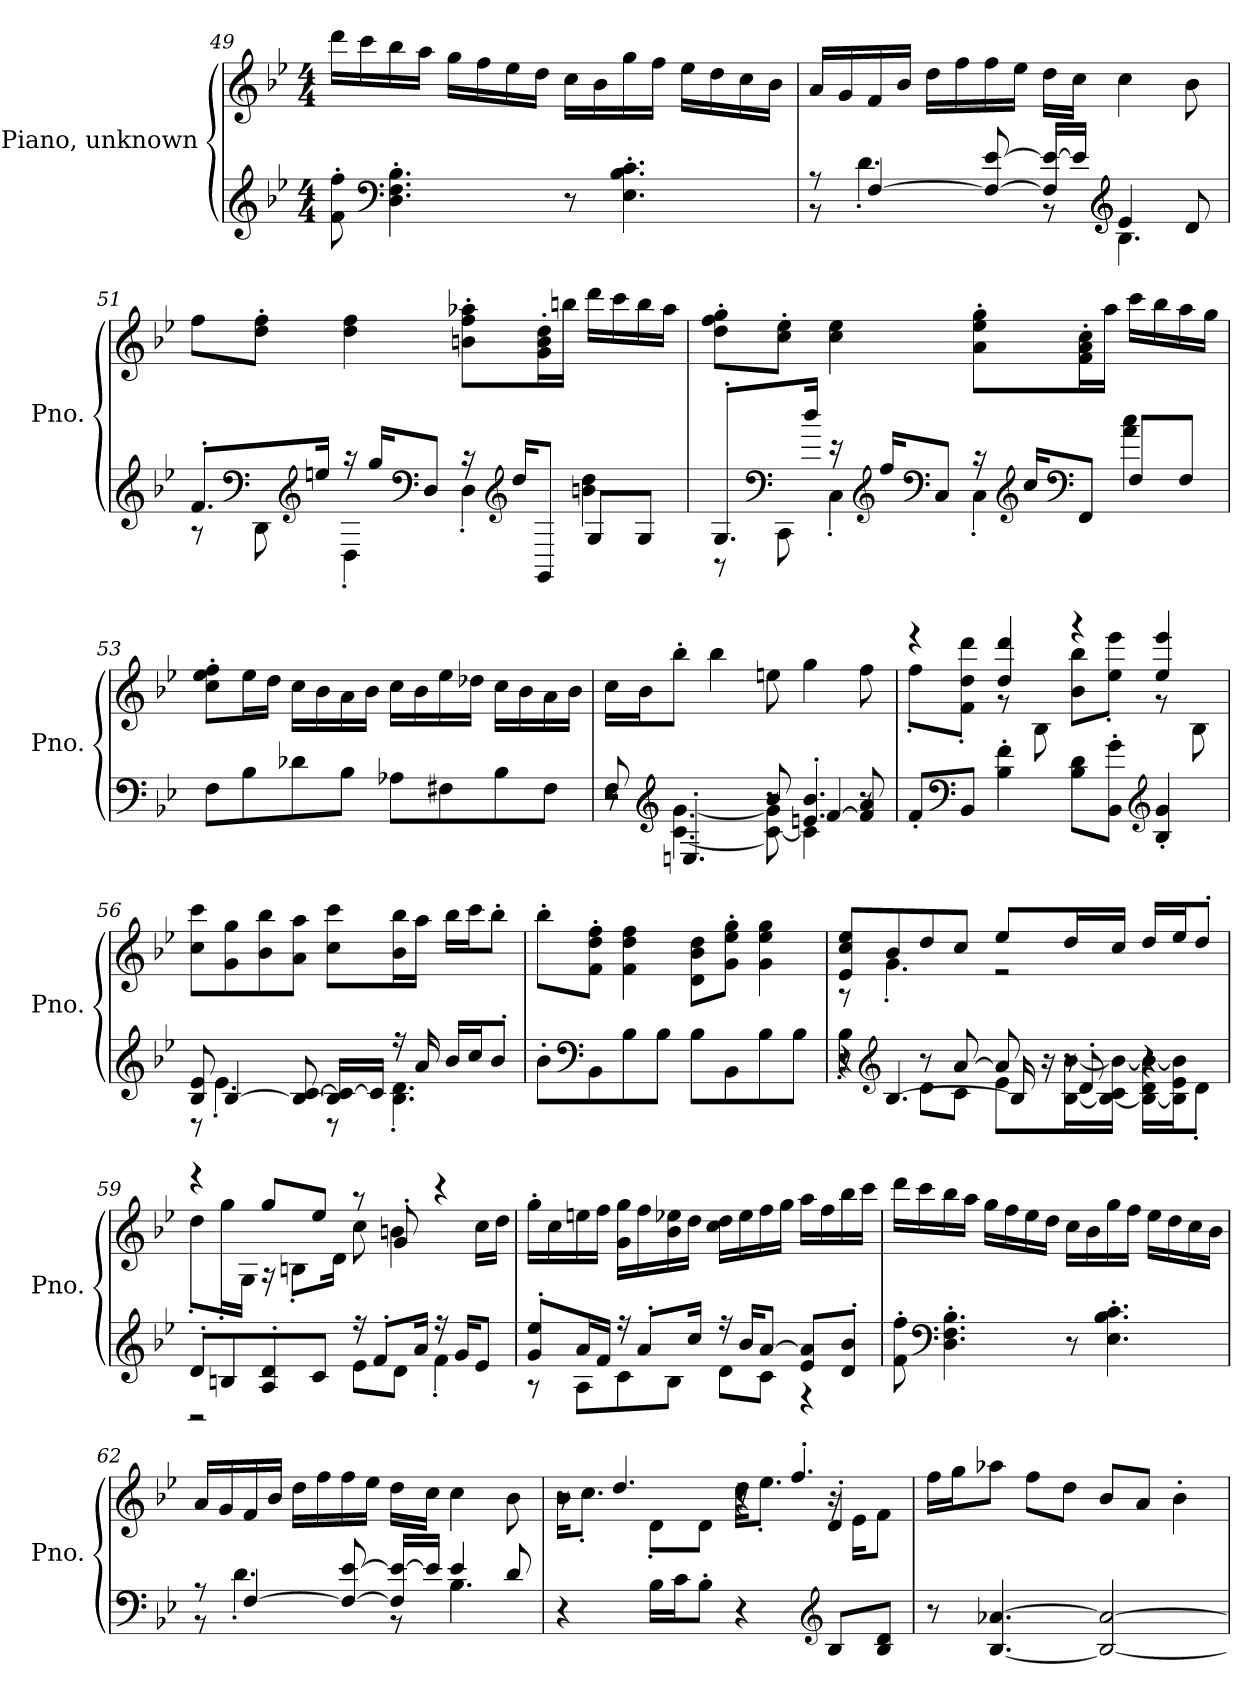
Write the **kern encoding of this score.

**kern	**kern
*part1	*part1
*staff2	*staff1
*I"Piano, unknown	*
*I'Pno.	*
*clefG2	*clefG2
*k[b-e-]	*k[b-e-]
*M4/4	*M4/4
=49	=49
8f\' 8ff\'	16ddd\LL
.	16ccc\
*clefF4	*
4.D\' 4.F\' 4.B-\'	16bb-\
.	16aa\JJ
.	16gg\LL
.	16ff\
.	16ee-\
.	16dd\JJ
8r	16cc\LL
.	16b-\
4.E-\' 4.B-\' 4.c\'	16gg\
.	16ff\JJ
.	16ee-\LL
.	16dd\
.	16cc\
.	16b-\JJ
!!LO:LB:g=z
=50	=50
*^	*
8r	8r	16a/LL
.	.	16g/
[4F/	4.d'\	16f/
.	.	16b-/JJ
.	.	16dd\LL
.	.	16ff\
8F/_ [8e-/	.	16ff\
.	.	16ee-\JJ
16F/] 16e-/_LL	8r	16dd\LL
16e-/JJ]	.	16cc\JJ
*clefG2	*	*
4e-/	4.B-\	4cc\
8d/	.	8b-\
=51	=51	=51
8.f'/L	8r	8ff\L
*clefF4	*	*
.	8DD\	8dd\' 8ff\'J
*clefG2	*	*
16een/Jk	.	.
16r	4D'\	4dd\ 4ff\
16gg/KL	.	.
*clefF4	*	*
8D/J	.	.
16r	4D'\	8bn\' 8ff\' 8aa-X\'L
*clefG2	*	*
16dd/KL	.	.
8GG/J	.	16g\' 16b\' 16dd\'L
.	.	16bbn\JJ
8G/L	4bn\ 4dd\	16ddd\LL
.	.	16ccc\
8G/J	.	16bb\
.	.	16aa-\JJ
!!LO:LB:g=z
=52	=52	=52
8.G'/L	8r	8dd\' 8ff\' 8gg\'L
*clefF4	*	*
.	8CC\	8cc\' 8ee-\'J
16dd/Jk	.	.
16r	4C'\	4cc\ 4ee-\
*clefG2	*	*
16ff/KL	.	.
*clefF4	*	*
8C/J	.	.
16r	4C'\	8a\' 8ee-\' 8gg\'L
*clefG2	*	*
16cc/KL	.	.
*clefF4	*	*
8FF/J	.	16f\' 16a\' 16cc\'L
.	.	16aa\JJ
8F/L	4a\ 4cc\	16ccc\LL
.	.	16bb-\
8F/J	.	16aa\
.	.	16gg\JJ
*v	*v	*
=53	=53
8F\L	8cc\' 8ee-\' 8ff\'L
8B-\	16ee-\L
.	16dd\JJ
8d-X\	16cc\LL
.	16b-\
8B-\J	16a\
.	16b-\JJ
8A-X\L	16cc\LL
.	16b-\
8F#X\	16ee-\
.	16dd-X\JJ
8B-\	16cc\LL
.	16b-\
8F#\J	16a\
.	16b-\JJ
!!LO:LB:g=z
=54	=54
*^	*
*	*^	*
2r	8r	8F/	16cc\LL
.	.	.	16b-\J
*clefG2	*	*	*
.	[4.c\ [4.g\	4.En'/	8bb-'\J
.	.	.	4bb-\
8r	8c\_ 8g\]	8b-/	8een\
4.en/' 4.b-/'	4c\]	[4f/	4gg\
.	8r	8f/] 8a/	8ff\
*v	*v	*v	*
=55	=55
*	*^
8f'/L	4r	8ff'\L
*clefF4	*	*
8BB-/J	.	8f\' 8dd\' 8ddd\'J
4B-\' 4f\'	4dd/ 4ddd/	8r
.	.	8B-\
8B-\ 8d\L	4r	8b-\ 8bb-\L
8BB-\' 8g\'J	.	8ee-\' 8eee-\'J
*clefG2	*	*
4B-/' 4g/'	4ee-/ 4eee-/	8r
.	.	8B-\
*	*v	*v
=56	=56
*^	*
8B-/ 8e-/	8r	8cc\ 8ccc\L
[4B-/	4.e-'\	8g\ 8gg\
.	.	8b-\ 8bb-\
8B-/_ [8c/	.	8a\ 8aa\J
16B-/] 16c/_LL	8r	8cc\ 8ccc\L
16c/JJ]	.	.
16r	4.B-\' 4.d\'	16b-\ 16bb-\L
16a/	.	16aa\JJ
16b-/LL	.	16bb-\LL
16cc/J	.	16ccc\J
8b-'/J	.	8bb-'\J
*v	*v	*
!!LO:LB:g=z
=57	=57
8b-'\L	8bb-'\L
*clefF4	*
8BB-\	8f\' 8dd\' 8ff\'J
8B-\	4f\ 4dd\ 4ff\
8B-\J	.
8B-\L	8d\ 8b-\ 8dd\L
8BB-\	8g\' 8ee-\' 8gg\'J
8B-\	4g\ 4ee-\ 4gg\
8B-\J	.
=58	=58
*^	*^
*	*^	*	*
4r	4B-'\	8r	8e-/ 8cc/ 8ee-/L	8r
*clefG2	*	*	*	*
.	.	[4.B-/	8b-/	4.g'\
8r	8d\L	.	8dd/	.
[8a/	8c\J	.	8cc/J	.
8a/]	8e-\L	16B-/]	8ee-/L	2r
.	.	16r	.	.
8r	[16B-\ [16b-\L	8d'/	16dd/L	.
.	16B-\_ 16c\ 16b-\_JJ	.	16cc/JJ	.
4r	16B-\_ 16d\ 16b-\_LL	4r	16dd/LL	.
.	16B-\] 16e-\ 16b-\]J	.	16ee-/J	.
.	8d'\J	.	8dd'/J	.
*	*v	*v	*	*
=59	=59	=59	=59
8d'/L	2r	4r	8dd'\L
8Bn/	.	.	16gg'\L
.	.	.	16G\JJ
8A/' 8d/'	.	8gg/L	16r
.	.	.	8Bn'\L
8c/J	.	8ee-/J	.
.	.	.	16d\Jk
16r	8e-\L	8r	8cc\
8f'/L	.	.	.
.	8d\J	8g'/	4bn\
16a/Jk	.	.	.
16r	4f'\	4r	.
16g/KL	.	.	.
8e-/J	.	.	16cc\LL
.	.	.	16dd\JJ
*	*	*v	*v
!!LO:LB:g=z
=60	=60	=60
8g/' 8ee-/'L	8r	16gg'\LL
.	.	16cc\
16a/L	8A\L	16een\
16f/JJ	.	16ff\JJ
16r	8c\	16g\ 16gg\LL
8a'/L	.	16ff\
.	8B-\J	16b-\ 16ee-X\
16cc/Jk	.	16dd\JJ
16r	8d\L	16cc\ 16dd\LL
16b-/KL	.	16ee-\
[8a/J	8c\J	16ff\
.	.	16gg\JJ
8e-/ 8a/]L	4r	16aa\LL
.	.	16ff\
8d/' 8b-/'J	.	16bb-\
.	.	16ccc\JJ
*v	*v	*
=61	=61
8f\' 8ff\'	16ddd\LL
.	16ccc\
*clefF4	*
4.D\' 4.F\' 4.B-\'	16bb-\
.	16aa\JJ
.	16gg\LL
.	16ff\
.	16ee-\
.	16dd\JJ
8r	16cc\LL
.	16b-\
4.E-\' 4.B-\' 4.c\'	16gg\
.	16ff\JJ
.	16ee-\LL
.	16dd\
.	16cc\
.	16b-\JJ
!!LO:PB:g=z
=62	=62
*^	*
8r	8r	16a/LL
.	.	16g/
[4F/	4.d'\	16f/
.	.	16b-/JJ
.	.	16dd\LL
.	.	16ff\
8F/_ [8e-/	.	16ff\
.	.	16ee-\JJ
16F/] 16e-/_LL	8r	16dd\LL
16e-/JJ]	.	16cc\JJ
4e-/	4.B-\	4cc\
8d/	.	8b-\
*v	*v	*
=63	=63
*	*^
*	*	*^
4r	8r	16b-\KL	2r
.	.	8.cc'\J	.
.	4.dd/	.	.
16B-\LL	.	8d'\L	.
16c\J	.	.	.
8B-'\J	.	8d\J	.
4r	8r	16dd\KL	4r
.	.	8.ee-'\J	.
.	4.ff'/	.	.
*clefG2	*	*	*
8B-/L	.	16r	4d'/
.	.	16e-\KL	.
8B-/ 8d/J	.	8f\J	.
*	*v	*v	*v
=64	=64
8r	16ff\LL
.	16gg\J
[4.B-/ [4.a-X/	8aa-X\J
.	8ff\L
.	8dd\J
2B-/_ 2a-/_	8b-/L
.	8a/J
.	4b-'\
=	=
*-	*-
